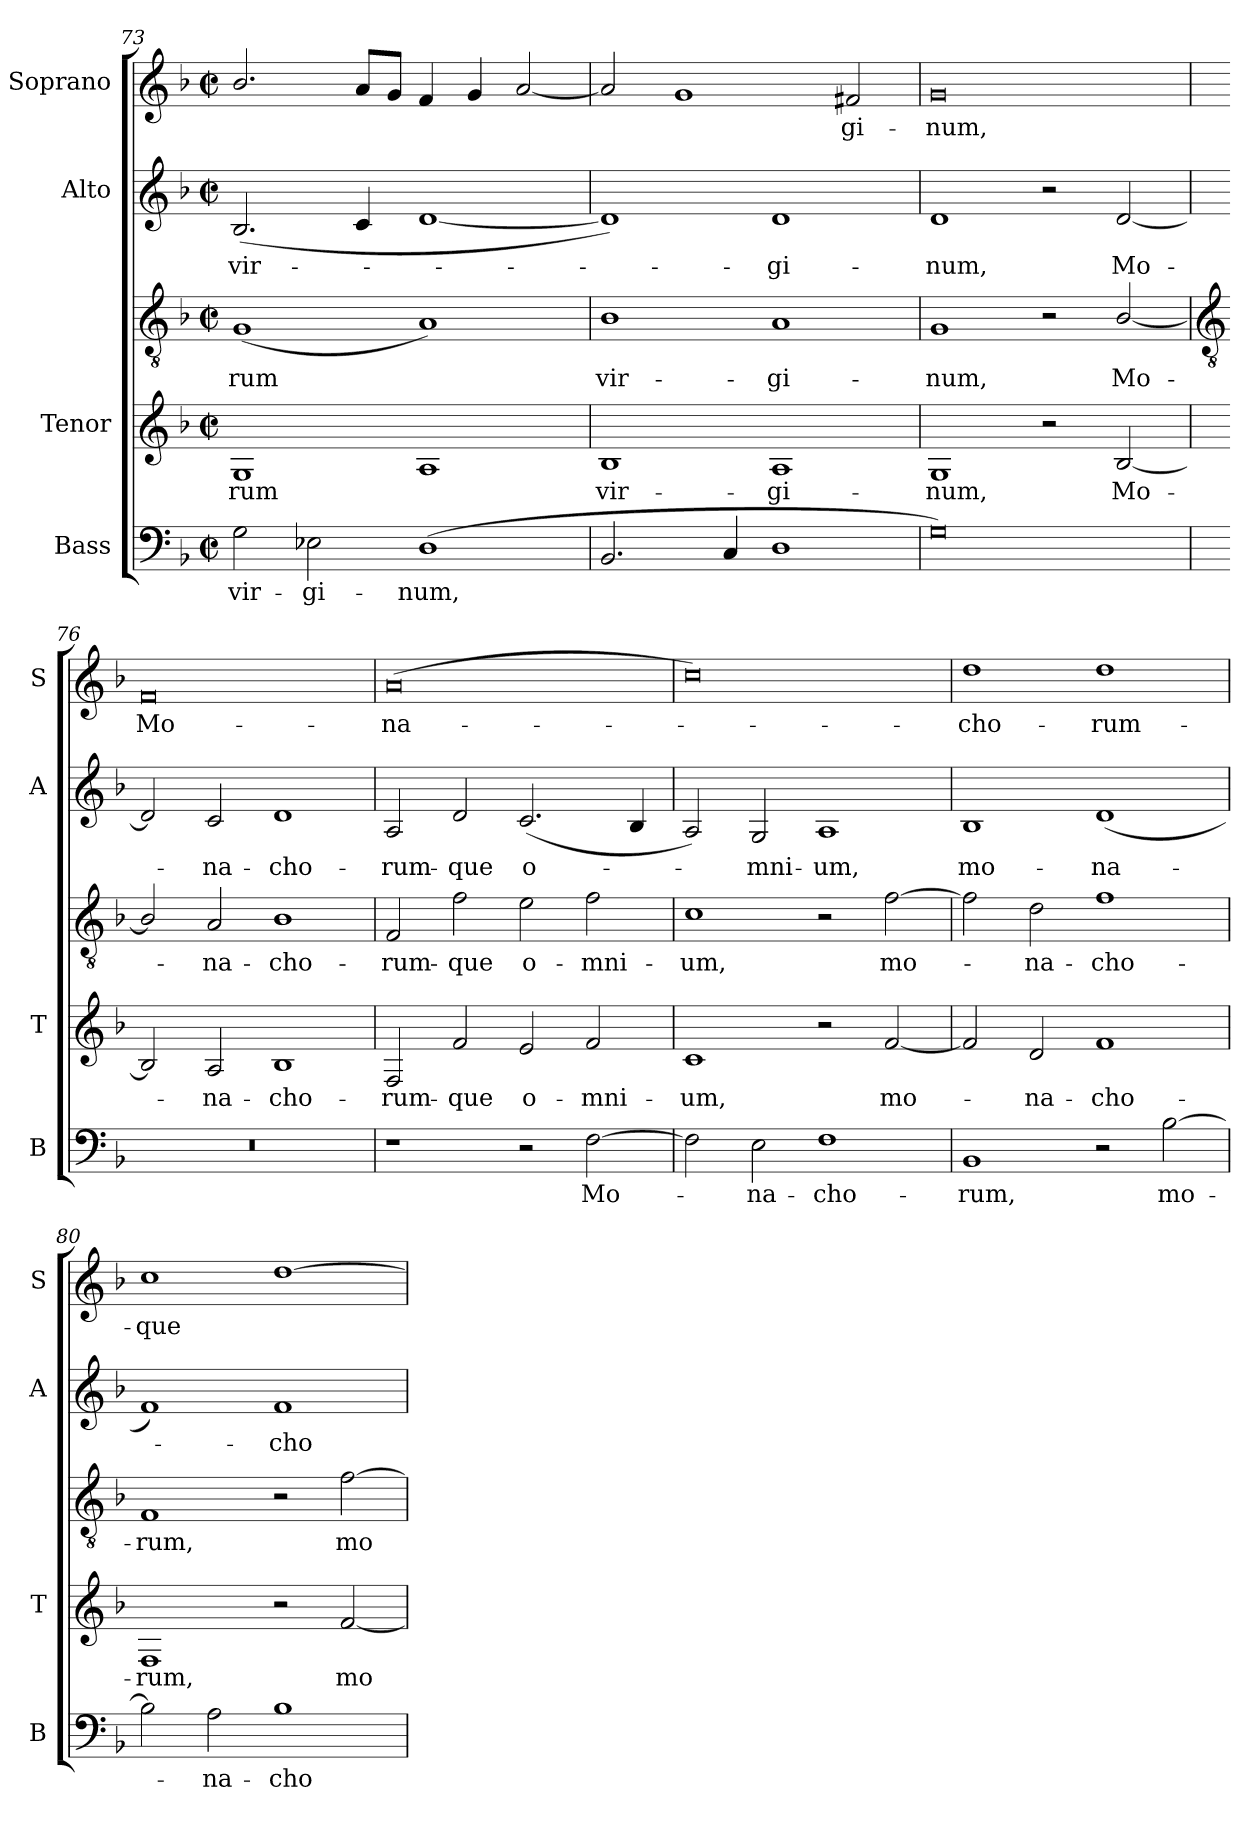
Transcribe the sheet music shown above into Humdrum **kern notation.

**kern	**text	**kern	**text	**kern	**text	**kern	**text	**kern	**text
*part4	*part4	*part3	*part3	*part3	*part3	*part2	*part2	*part1	*part1
*staff5	*staff5	*staff4	*staff4	*staff3	*staff3	*staff2	*staff2	*staff1	*staff1
*I"Bass	*	*I"Tenor	*	*	*	*I"Alto	*	*I"Soprano	*
*I'B	*	*I'T	*	*	*	*I'A	*	*I'S	*
*clefF4	*	*	*	*clefGv2	*	*clefG2	*	*clefG2	*
*k[b-]	*	*k[b-]	*	*k[b-]	*	*k[b-]	*	*k[b-]	*
*F:	*	*F:	*	*F:	*	*F:	*	*F:	*
*M4/2	*	*M4/2	*	*M4/2	*	*M4/2	*	*M4/2	*
*met(c|)	*	*met(c|)	*	*met(c|)	*	*met(c|)	*	*met(c|)	*
=73	=73	=73	=73	=73	=73	=73	=73	=73	=73
!	!LO:LY:b	!	!LO:LY:b	!	!LO:LY:b	!	!LO:LY:b	!	!
2G	vir-	1G	rum	(<1G	rum	(<2.B-	vir-	2.b-/	.
!	!LO:LY:b	!	!	!	!	!	!	!	!
2E-X	-gi-	.	.	.	.	.	.	.	.
.	.	.	.	.	.	4c	.	8aL	.
.	.	.	.	.	.	.	.	8gJ	.
!	!LO:LY:b	!	!	!	!	!	!	!	!
(<1D/	-num,	1A	.	1A)	.	[1d	.	4f	.
.	.	.	.	.	.	.	.	4g	.
.	.	.	.	.	.	.	.	[2a	.
=74	=74	=74	=74	=74	=74	=74	=74	=74	=74
!	!	!	!LO:LY:b	!	!LO:LY:b	!	!	!	!
2.BB-	.	1B-	vir-	1B-	vir-	1d])	.	2a]	.
.	.	.	.	.	.	.	.	1g	.
4C	.	.	.	.	.	.	.	.	.
!	!	!	!LO:LY:b	!	!LO:LY:b	!	!LO:LY:b	!	!
1D	.	1A	-gi-	1A	-gi-	1d	gi-	.	.
!	!	!	!	!	!	!	!	!	!LO:LY:b
.	.	.	.	.	.	.	.	2f#	gi-
=75	=75	=75	=75	=75	=75	=75	=75	=75	=75
!	!	!	!LO:LY:b	!	!LO:LY:b	!	!LO:LY:b	!	!LO:LY:b
0G)	.	1G	-num,	1G	-num,	1d	-num,	0g	-num,
.	.	2r	.	2r	.	2r	.	.	.
!	!	!	!LO:LY:b	!	!LO:LY:b	!	!LO:LY:b	!	!
.	.	[2B-/	Mo-	[2B-/	Mo-	[2d	Mo-	.	.
!!LO:LB:g=z
=76	=76	=76	=76	=76	=76	=76	=76	=76	=76
*	*	*	*	*clefGv2	*	*	*	*	*
!	!	!	!	!	!	!	!	!	!LO:LY:b
0r	.	2B-/]	.	2B-/]	.	2d]	.	0f	Mo-
!	!	!	!LO:LY:b	!	!LO:LY:b	!	!LO:LY:b	!	!
.	.	2A	na-	2A	na-	2c	na-	.	.
!	!	!	!LO:LY:b	!	!LO:LY:b	!	!LO:LY:b	!	!
.	.	1B-	-cho-	1B-	-cho-	1d	-cho-	.	.
=77	=77	=77	=77	=77	=77	=77	=77	=77	=77
!	!	!	!LO:LY:b	!	!LO:LY:b	!	!LO:LY:b	!	!LO:LY:b
1r	.	2F	-rum-	2F	-rum-	2A	-rum-	(<0a	-na-
!	!	!	!LO:LY:b	!	!LO:LY:b	!	!LO:LY:b	!	!
.	.	2f	-que	2f	-que	2d	-que	.	.
!	!	!	!LO:LY:b	!	!LO:LY:b	!	!LO:LY:b	!	!
2r	.	2e	o-	2e	o-	(<2.c	o-	.	.
!	!LO:LY:b	!	!LO:LY:b	!	!LO:LY:b	!	!	!	!
[2F	Mo-	2f	-mni-	2f	-mni-	.	.	.	.
.	.	.	.	.	.	4B-	.	.	.
=78	=78	=78	=78	=78	=78	=78	=78	=78	=78
!	!	!	!LO:LY:b	!	!LO:LY:b	!	!	!	!
2F]	.	1c	-um,	1c	-um,	2A)	.	0cc)	.
!	!LO:LY:b	!	!	!	!	!	!LO:LY:b	!	!
2E	na-	.	.	.	.	2G	mni-	.	.
!	!LO:LY:b	!	!	!	!	!	!LO:LY:b	!	!
1F	-cho-	2r	.	2r	.	1A	-um,	.	.
!	!	!	!LO:LY:b	!	!LO:LY:b	!	!	!	!
.	.	[2f	mo-	[2f	mo-	.	.	.	.
=79	=79	=79	=79	=79	=79	=79	=79	=79	=79
!	!LO:LY:b	!	!	!	!	!	!LO:LY:b	!	!LO:LY:b
1BB-	-rum,	2f]	.	2f]	.	1B-	mo-	1dd	cho-
!	!	!	!LO:LY:b	!	!LO:LY:b	!	!	!	!
.	.	2d	na-	2d	na-	.	.	.	.
!	!	!	!LO:LY:b	!	!LO:LY:b	!	!LO:LY:b	!	!LO:LY:b
2r	.	1f	-cho-	1f	-cho-	(<1d	-na-	1dd	-rum-
!	!LO:LY:b	!	!	!	!	!	!	!	!
[2B-	mo-	.	.	.	.	.	.	.	.
=80	=80	=80	=80	=80	=80	=80	=80	=80	=80
!	!	!	!LO:LY:b	!	!LO:LY:b	!	!	!	!LO:LY:b
2B-]	.	1F	-rum,	1F	-rum,	1f)	.	1cc	-que
!	!LO:LY:b	!	!	!	!	!	!	!	!
2A	na-	.	.	.	.	.	.	.	.
!	!LO:LY:b	!	!	!	!	!	!LO:LY:b	!	!
1B-	-cho-	2r	.	2r	.	1f	cho-	[1dd	.
!	!	!	!LO:LY:b	!	!LO:LY:b	!	!	!	!
.	.	[2f	mo-	[2f	mo-	.	.	.	.
=	=	=	=	=	=	=	=	=	=
*-	*-	*-	*-	*-	*-	*-	*-	*-	*-
